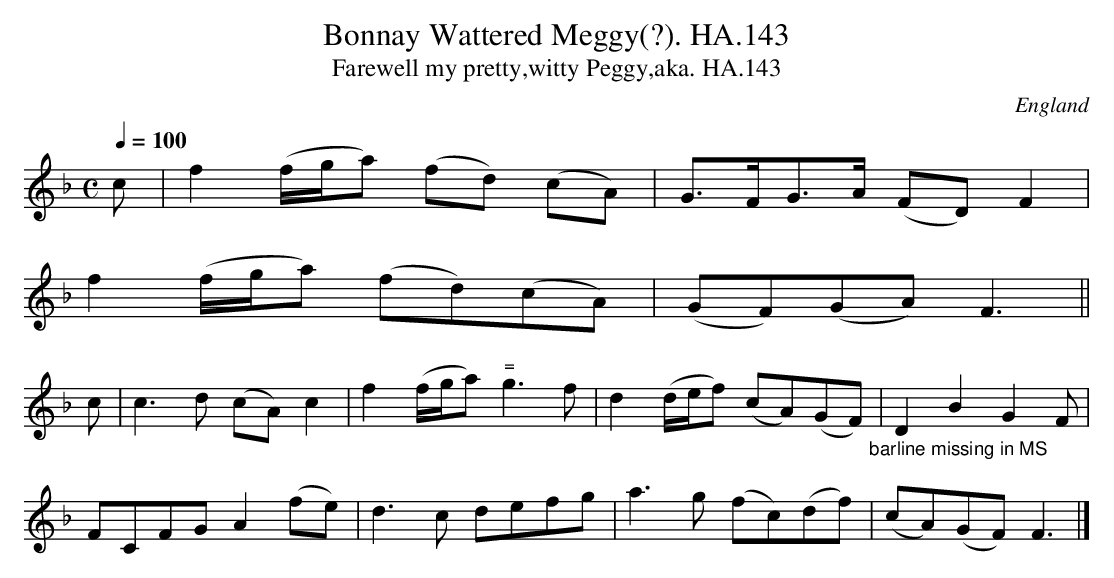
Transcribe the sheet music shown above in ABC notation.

X:1
T:Bonnay Wattered Meggy(?). HA.143
T:Farewell my pretty,witty Peggy,aka. HA.143
L:1/8
M:C
O:England
Q:1/4=100
K:F
c|f2(f/2g/2a) (fd) (cA)|G>FG>A (FD)F2|!
f2(f/2g/2a) (fd)(cA)|(GF)(GA) F3||!
c|c3d (cA)c2|f2(f/2g/2a)"^="g3f|\
d2(d/2e/2f) (cA)(GF)"_barline missing in MS"|D2B2G2F|!
FCFG A2 (fe)|d3c defg|a3g (fc)(df)|(cA)(GF) F3|]
